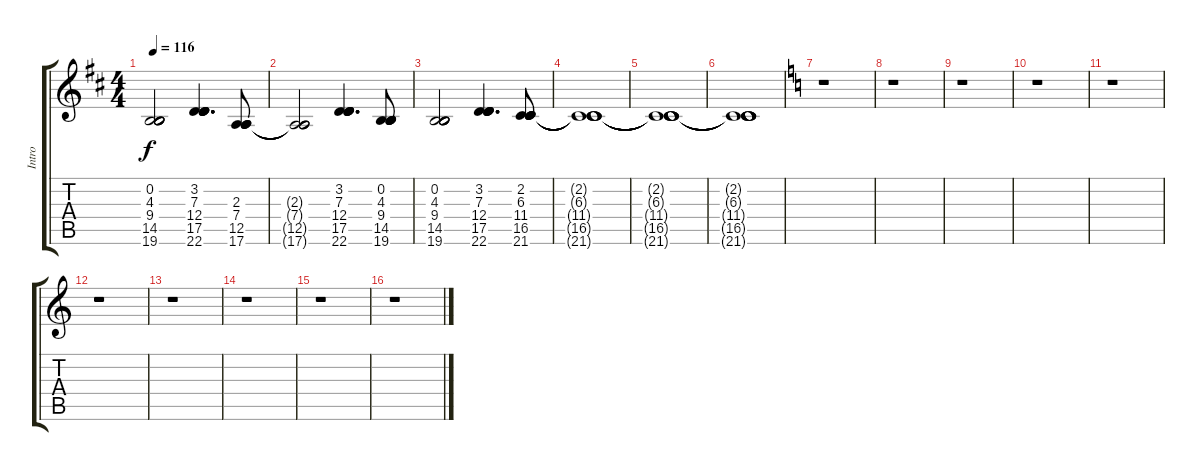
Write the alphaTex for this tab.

\track ("Intro" "Intro") {mute instrument stringensemble1}
\staff {score tabs}
\tuning (E4 B3 G3 D3 A2 E2) {hide}
\ts (4 4)
\tempo 116
\clef g2
\ks d
(0.2 4.3 9.4 14.5 19.6).2{dy f} (3.2 7.3 12.4 17.5 22.6).4{d} (2.3 7.4 12.5 17.6).8 |
(2.3{t} 7.4{t} 12.5{t} 17.6{t}).2 (3.2 7.3 12.4 17.5 22.6).4{d} (0.2 4.3 9.4 14.5 19.6).8 |
(0.2 4.3 9.4 14.5 19.6).2 (3.2 7.3 12.4 17.5 22.6).4{d} (2.2 6.3 11.4 16.5 21.6).8 |
(2.2{t} 6.3{t} 11.4{t} 16.5{t} 21.6{t}).1{volume 4} |
(2.2{t} 6.3{t} 11.4{t} 16.5{t} 21.6{t}).1 |
(2.2{t} 6.3{t} 11.4{t} 16.5{t} 21.6{t}).1{volume 0} |
\ks c
r.1 |
r.1 |
r.1 |
r.1 |
r.1 |
r.1 |
r.1 |
r.1 |
r.1 |
r.1
